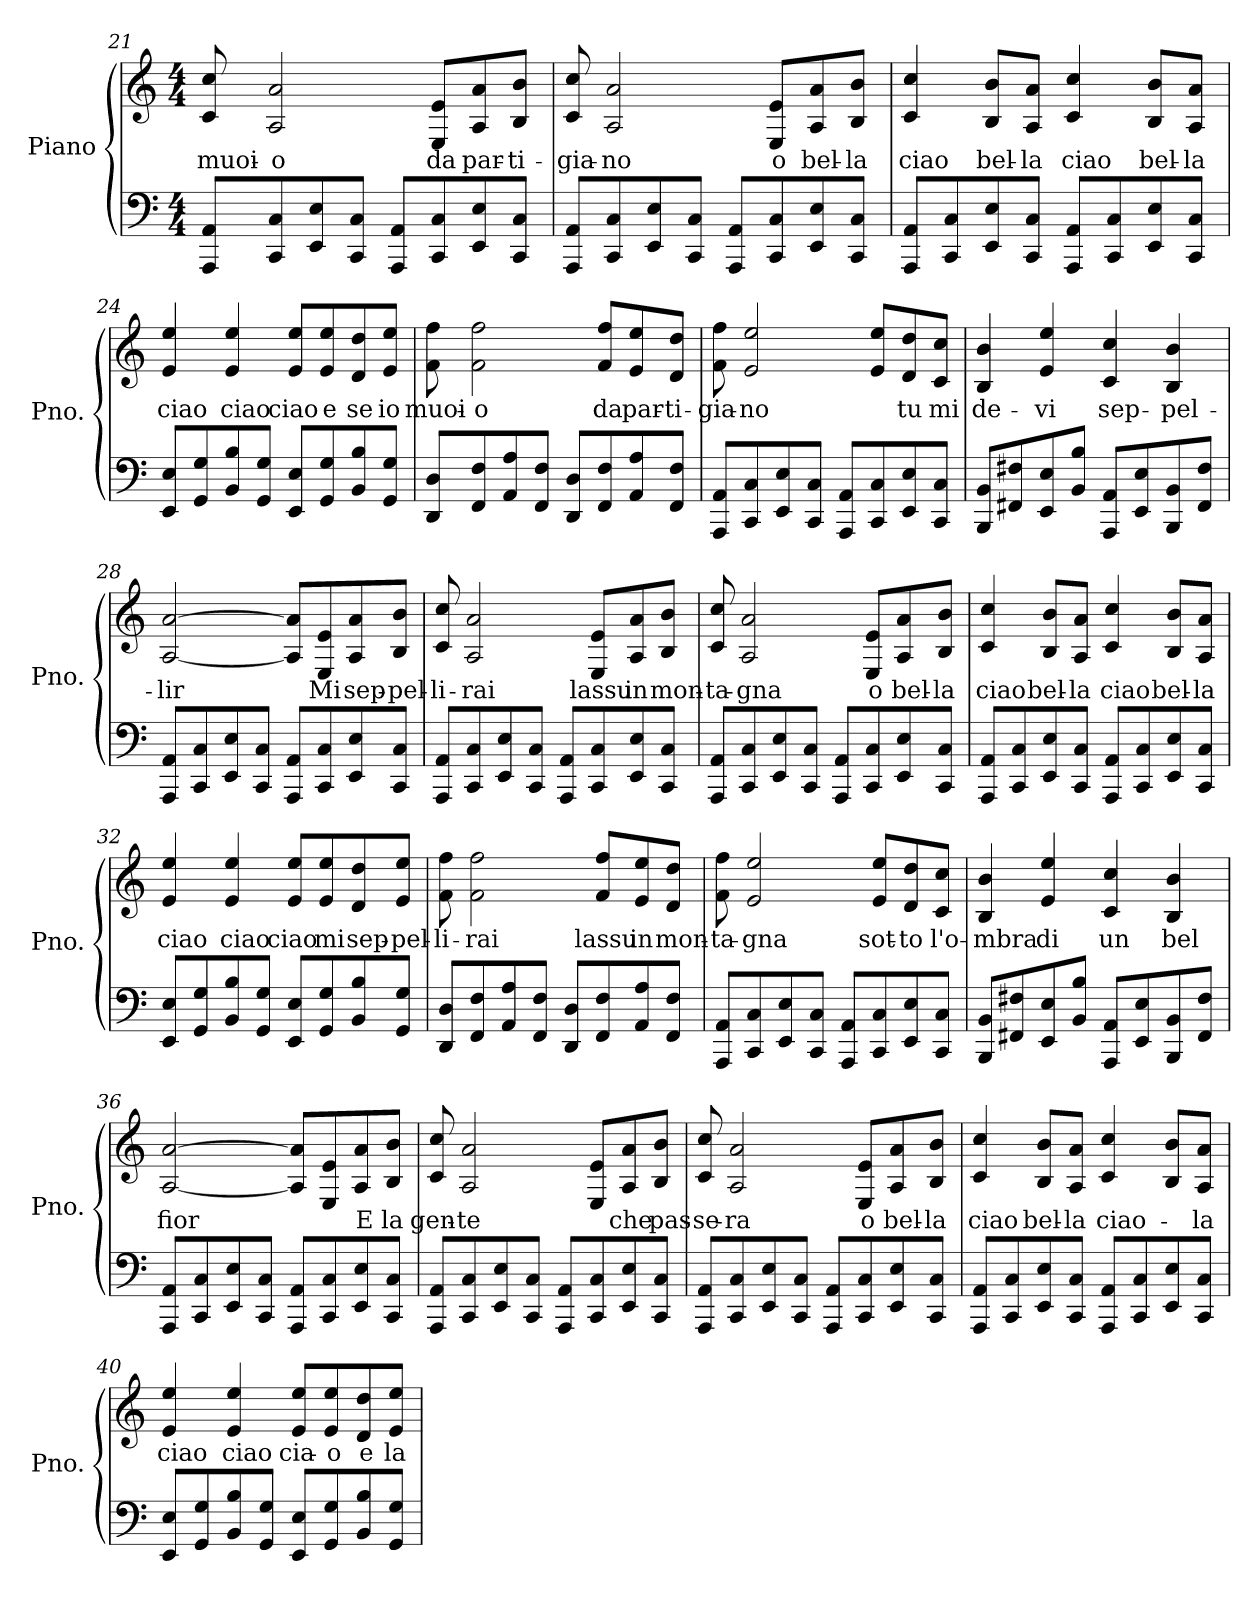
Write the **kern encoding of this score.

**kern	**kern	**text
*part1	*part1	*part1
*staff2	*staff1	*staff1
*I"Piano	*	*
*I'Pno.	*	*
!!LO:LB:g=z
*clefF4	*clefG2	*
*k[]	*k[]	*
*M4/4	*M4/4	*
=21	=21	=21
8AAA/ 8AA/L	8c/ 8cc/	muoi-
8CC/ 8C/	2A/ 2a/	-o
8EE/ 8E/	.	.
8CC/ 8C/J	.	.
8AAA/ 8AA/L	.	.
8CC/ 8C/	8E/ 8e/L	da
8EE/ 8E/	8A/ 8a/	par-
8CC/ 8C/J	8B/ 8b/J	-ti-
=22	=22	=22
8AAA/ 8AA/L	8c/ 8cc/	-gia-
8CC/ 8C/	2A/ 2a/	-no
8EE/ 8E/	.	.
8CC/ 8C/J	.	.
8AAA/ 8AA/L	.	.
8CC/ 8C/	8E/ 8e/L	o
8EE/ 8E/	8A/ 8a/	bel-
8CC/ 8C/J	8B/ 8b/J	-la
=23	=23	=23
8AAA/ 8AA/L	4c/ 4cc/	ciao
8CC/ 8C/	.	.
8EE/ 8E/	8B/ 8b/L	bel-
8CC/ 8C/J	8A/ 8a/J	-la
8AAA/ 8AA/L	4c/ 4cc/	ciao
8CC/ 8C/	.	.
8EE/ 8E/	8B/ 8b/L	bel-
8CC/ 8C/J	8A/ 8a/J	-la
!!LO:PB:g=z
=24	=24	=24
8EE/ 8E/L	4e/ 4ee/	ciao
8GG/ 8G/	.	.
8BB/ 8B/	4e/ 4ee/	ciao
8GG/ 8G/J	.	.
8EE/ 8E/L	8e/ 8ee/L	ciao
8GG/ 8G/	8e/ 8ee/	e
8BB/ 8B/	8d/ 8dd/	se
8GG/ 8G/J	8e/ 8ee/J	io
!!LO:LB:g=z
=25	=25	=25
8DD/ 8D/L	8f\ 8ff\	muoi-
8FF/ 8F/	2f\ 2ff\	-o
8AA/ 8A/	.	.
8FF/ 8F/J	.	.
8DD/ 8D/L	.	.
8FF/ 8F/	8f/ 8ff/L	da
8AA/ 8A/	8e/ 8ee/	par-
8FF/ 8F/J	8d/ 8dd/J	-ti-
=26	=26	=26
8AAA/ 8AA/L	8f\ 8ff\	-gia-
8CC/ 8C/	2e/ 2ee/	-no
8EE/ 8E/	.	.
8CC/ 8C/J	.	.
8AAA/ 8AA/L	.	.
8CC/ 8C/	8e/ 8ee/L	.
8EE/ 8E/	8d/ 8dd/	tu
8CC/ 8C/J	8c/ 8cc/J	mi
=27	=27	=27
8BBB/ 8BB/L	4B/ 4b/	de-
8FF#X/ 8F#X/	.	.
8EE/ 8E/	4e/ 4ee/	-vi
8BB/ 8B/J	.	.
8AAA/ 8AA/L	4c/ 4cc/	sep-
8EE/ 8E/	.	.
8BBB/ 8BB/	4B/ 4b/	-pel-
8FF#/ 8F#/J	.	.
=28	=28	=28
8AAA/ 8AA/L	[2A/ [2a/	-lir
8CC/ 8C/	.	.
8EE/ 8E/	.	.
8CC/ 8C/J	.	.
8AAA/ 8AA/L	8A/] 8a/]L	.
8CC/ 8C/	8E/ 8e/	Mi
8EE/ 8E/	8A/ 8a/	sep-
8CC/ 8C/J	8B/ 8b/J	-pel-
!!LO:LB:g=z
=29	=29	=29
8AAA/ 8AA/L	8c/ 8cc/	-li-
8CC/ 8C/	2A/ 2a/	-rai
8EE/ 8E/	.	.
8CC/ 8C/J	.	.
8AAA/ 8AA/L	.	.
8CC/ 8C/	8E/ 8e/L	lassu
8EE/ 8E/	8A/ 8a/	in
8CC/ 8C/J	8B/ 8b/J	mon-
=30	=30	=30
8AAA/ 8AA/L	8c/ 8cc/	-ta-
8CC/ 8C/	2A/ 2a/	-gna
8EE/ 8E/	.	.
8CC/ 8C/J	.	.
8AAA/ 8AA/L	.	.
8CC/ 8C/	8E/ 8e/L	o
8EE/ 8E/	8A/ 8a/	bel-
8CC/ 8C/J	8B/ 8b/J	-la
=31	=31	=31
8AAA/ 8AA/L	4c/ 4cc/	ciao
8CC/ 8C/	.	.
8EE/ 8E/	8B/ 8b/L	bel-
8CC/ 8C/J	8A/ 8a/J	-la
8AAA/ 8AA/L	4c/ 4cc/	ciao
8CC/ 8C/	.	.
8EE/ 8E/	8B/ 8b/L	bel-
8CC/ 8C/J	8A/ 8a/J	-la
!!LO:LB:g=z
=32	=32	=32
8EE/ 8E/L	4e/ 4ee/	ciao
8GG/ 8G/	.	.
8BB/ 8B/	4e/ 4ee/	ciao
8GG/ 8G/J	.	.
8EE/ 8E/L	8e/ 8ee/L	ciao
8GG/ 8G/	8e/ 8ee/	mi
8BB/ 8B/	8d/ 8dd/	sep-
8GG/ 8G/J	8e/ 8ee/J	-pel-
=33	=33	=33
8DD/ 8D/L	8f\ 8ff\	-li-
8FF/ 8F/	2f\ 2ff\	-rai
8AA/ 8A/	.	.
8FF/ 8F/J	.	.
8DD/ 8D/L	.	.
8FF/ 8F/	8f/ 8ff/L	lassu
8AA/ 8A/	8e/ 8ee/	in
8FF/ 8F/J	8d/ 8dd/J	mon-
=34	=34	=34
8AAA/ 8AA/L	8f\ 8ff\	-ta-
8CC/ 8C/	2e/ 2ee/	-gna
8EE/ 8E/	.	.
8CC/ 8C/J	.	.
8AAA/ 8AA/L	.	.
8CC/ 8C/	8e/ 8ee/L	sot-
8EE/ 8E/	8d/ 8dd/	-to
8CC/ 8C/J	8c/ 8cc/J	l'o-
=35	=35	=35
8BBB/ 8BB/L	4B/ 4b/	-mbra
8FF#X/ 8F#X/	.	.
8EE/ 8E/	4e/ 4ee/	di
8BB/ 8B/J	.	.
8AAA/ 8AA/L	4c/ 4cc/	un
8EE/ 8E/	.	.
8BBB/ 8BB/	4B/ 4b/	bel
8FF#/ 8F#/J	.	.
!!LO:PB:g=z
=36	=36	=36
8AAA/ 8AA/L	[2A/ [2a/	fior
8CC/ 8C/	.	.
8EE/ 8E/	.	.
8CC/ 8C/J	.	.
8AAA/ 8AA/L	8A/] 8a/]L	.
8CC/ 8C/	8E/ 8e/	.
8EE/ 8E/	8A/ 8a/	E
8CC/ 8C/J	8B/ 8b/J	la
=37	=37	=37
8AAA/ 8AA/L	8c/ 8cc/	gen-
8CC/ 8C/	2A/ 2a/	-te
8EE/ 8E/	.	.
8CC/ 8C/J	.	.
8AAA/ 8AA/L	.	.
8CC/ 8C/	8E/ 8e/L	.
8EE/ 8E/	8A/ 8a/	che
8CC/ 8C/J	8B/ 8b/J	pas-
=38	=38	=38
8AAA/ 8AA/L	8c/ 8cc/	-se-
8CC/ 8C/	2A/ 2a/	-ra
8EE/ 8E/	.	.
8CC/ 8C/J	.	.
8AAA/ 8AA/L	.	.
8CC/ 8C/	8E/ 8e/L	o
8EE/ 8E/	8A/ 8a/	bel-
8CC/ 8C/J	8B/ 8b/J	-la
!!LO:LB:g=z
=39	=39	=39
8AAA/ 8AA/L	4c/ 4cc/	ciao
8CC/ 8C/	.	.
8EE/ 8E/	8B/ 8b/L	bel-
8CC/ 8C/J	8A/ 8a/J	-la
8AAA/ 8AA/L	4c/ 4cc/	ciao-
8CC/ 8C/	.	.
8EE/ 8E/	8B/ 8b/L	.
8CC/ 8C/J	8A/ 8a/J	-la
=40	=40	=40
8EE/ 8E/L	4e/ 4ee/	ciao
8GG/ 8G/	.	.
8BB/ 8B/	4e/ 4ee/	ciao
8GG/ 8G/J	.	.
8EE/ 8E/L	8e/ 8ee/L	cia-
8GG/ 8G/	8e/ 8ee/	-o
8BB/ 8B/	8d/ 8dd/	e
8GG/ 8G/J	8e/ 8ee/J	la
=	=	=
*-	*-	*-
